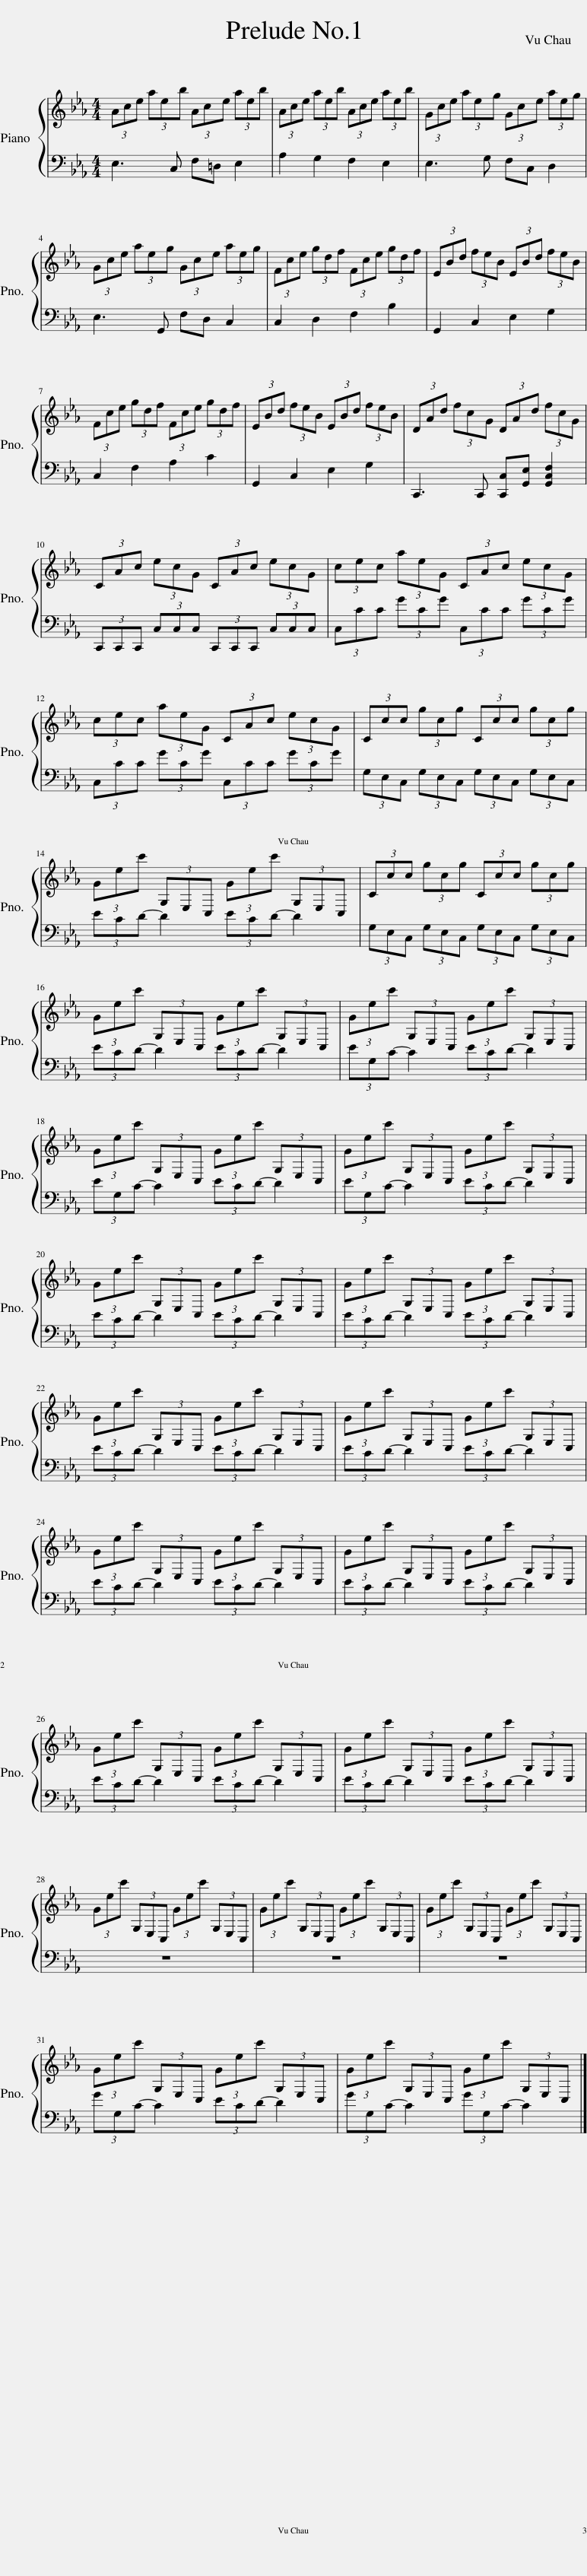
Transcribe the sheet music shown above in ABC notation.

X:1
%%score { 1 | 2 }
L:1/8
M:4/4
I:linebreak $
K:Eb
V:1 treble
V:2 bass
V:1
 (3Ace (3aeb (3Ace (3aeb | (3Ace (3aeb (3Ace (3aeb | (3Gce (3aeg (3Gce (3aeg |$ (3Gce (3aeg (3Gce (3aeg | (3Fce (3gdf (3Fce (3gdf | %5
 (3EBd (3feB (3EBd (3feB |$ (3Fce (3gdf (3Fce (3gdf | (3EBd (3feB (3EBd (3feB | (3DAd (3fcG (3DAd (3fcG |$ (3CAc (3ecG (3CAc (3ecG | %10
 (3cec (3aeG (3CAc (3ecG |$ (3cec (3aeG (3CAc (3ecG | (3Ccc (3gcg (3Ccc (3gcg |$ (3Gec' (3G,E,C, (3Gec' (3G,E,C, | (3Ccc (3gcg (3Ccc (3gcg |$ %15
 (3Gec' (3G,E,C, (3Gec' (3G,E,C, | (3Gec' (3G,E,C, (3Gec' (3G,E,C, |$ (3Gec' (3G,E,C, (3Gec' (3G,E,C, | (3Gec' (3G,E,C, (3Gec' (3G,E,C, |$ (3Gec' (3G,E,C, (3Gec' (3G,E,C, | %20
 (3Gec' (3G,E,C, (3Gec' (3G,E,C, |$ (3Gec' (3G,E,C, (3Gec' (3G,E,C, | (3Gec' (3G,E,C, (3Gec' (3G,E,C, |$ (3Gec' (3G,E,C, (3Gec' (3G,E,C, | (3Gec' (3G,E,C, (3Gec' (3G,E,C, |$ %25
 (3Gec' (3G,E,C, (3Gec' (3G,E,C, | (3Gec' (3G,E,C, (3Gec' (3G,E,C, |$ (3Gec' (3G,E,C, (3Gec' (3G,E,C, | (3Gec' (3G,E,C, (3Gec' (3G,E,C, | (3Gec' (3G,E,C, (3Gec' (3G,E,C, |$ %30
 (3Gec' (3G,E,C, (3Gec' (3G,E,C, | (3Gec' (3G,E,C, (3Gec' (3G,E,C, |] %32
V:2
 E,3 C, F,=D, E,2 | A,2 G,2 F,2 E,2 | E,3 G, F,C, D,2 |$ E,3 G,, F,D, C,2 | C,2 D,2 F,2 B,2 | %5
 G,,2 C,2 E,2 G,2 |$ C,2 F,2 A,2 C2 | G,,2 C,2 E,2 G,2 | C,,3 C,, [C,,C,][G,,E,] [G,,C,F,]2 |$ (3C,,C,,C,, (3C,C,C, (3C,,C,,C,, (3C,C,C, | %10
 (3C,CC (3GCG (3C,CC (3GCG |$ (3C,CC (3GCG (3C,CC (3GCG | (3G,E,C, (3G,E,C, (3G,E,C, (3G,E,C, |$ (3ECD- D2 (3ECD- D2 | (3G,E,C, (3G,E,C, (3G,E,C, (3G,E,C, |$ %15
 (3ECD- D2 (3ECD- D2 | (3EG,C- C2 (3ECD- D2 |$ (3EG,C- C2 (3ECD- D2 | (3EG,C- C2 (3ECD- D2 |$ (3ECD- D2 (3ECD- D2 | %20
 (3ECD- D2 (3ECD- D2 |$ (3ECD- D2 (3ECD- D2 | (3ECD- D2 (3ECD- D2 |$ (3ECD- D2 (3ECD- D2 | (3ECD- D2 (3ECD- D2 |$ %25
 (3ECD- D2 (3ECD- D2 | (3ECD- D2 (3ECD- D2 |$ z8 | z8 | z8 |$ %30
 (3GG,C- C2 (3ECD- D2 | (3GG,C- C2 (3GG,C- C2 |] %32
